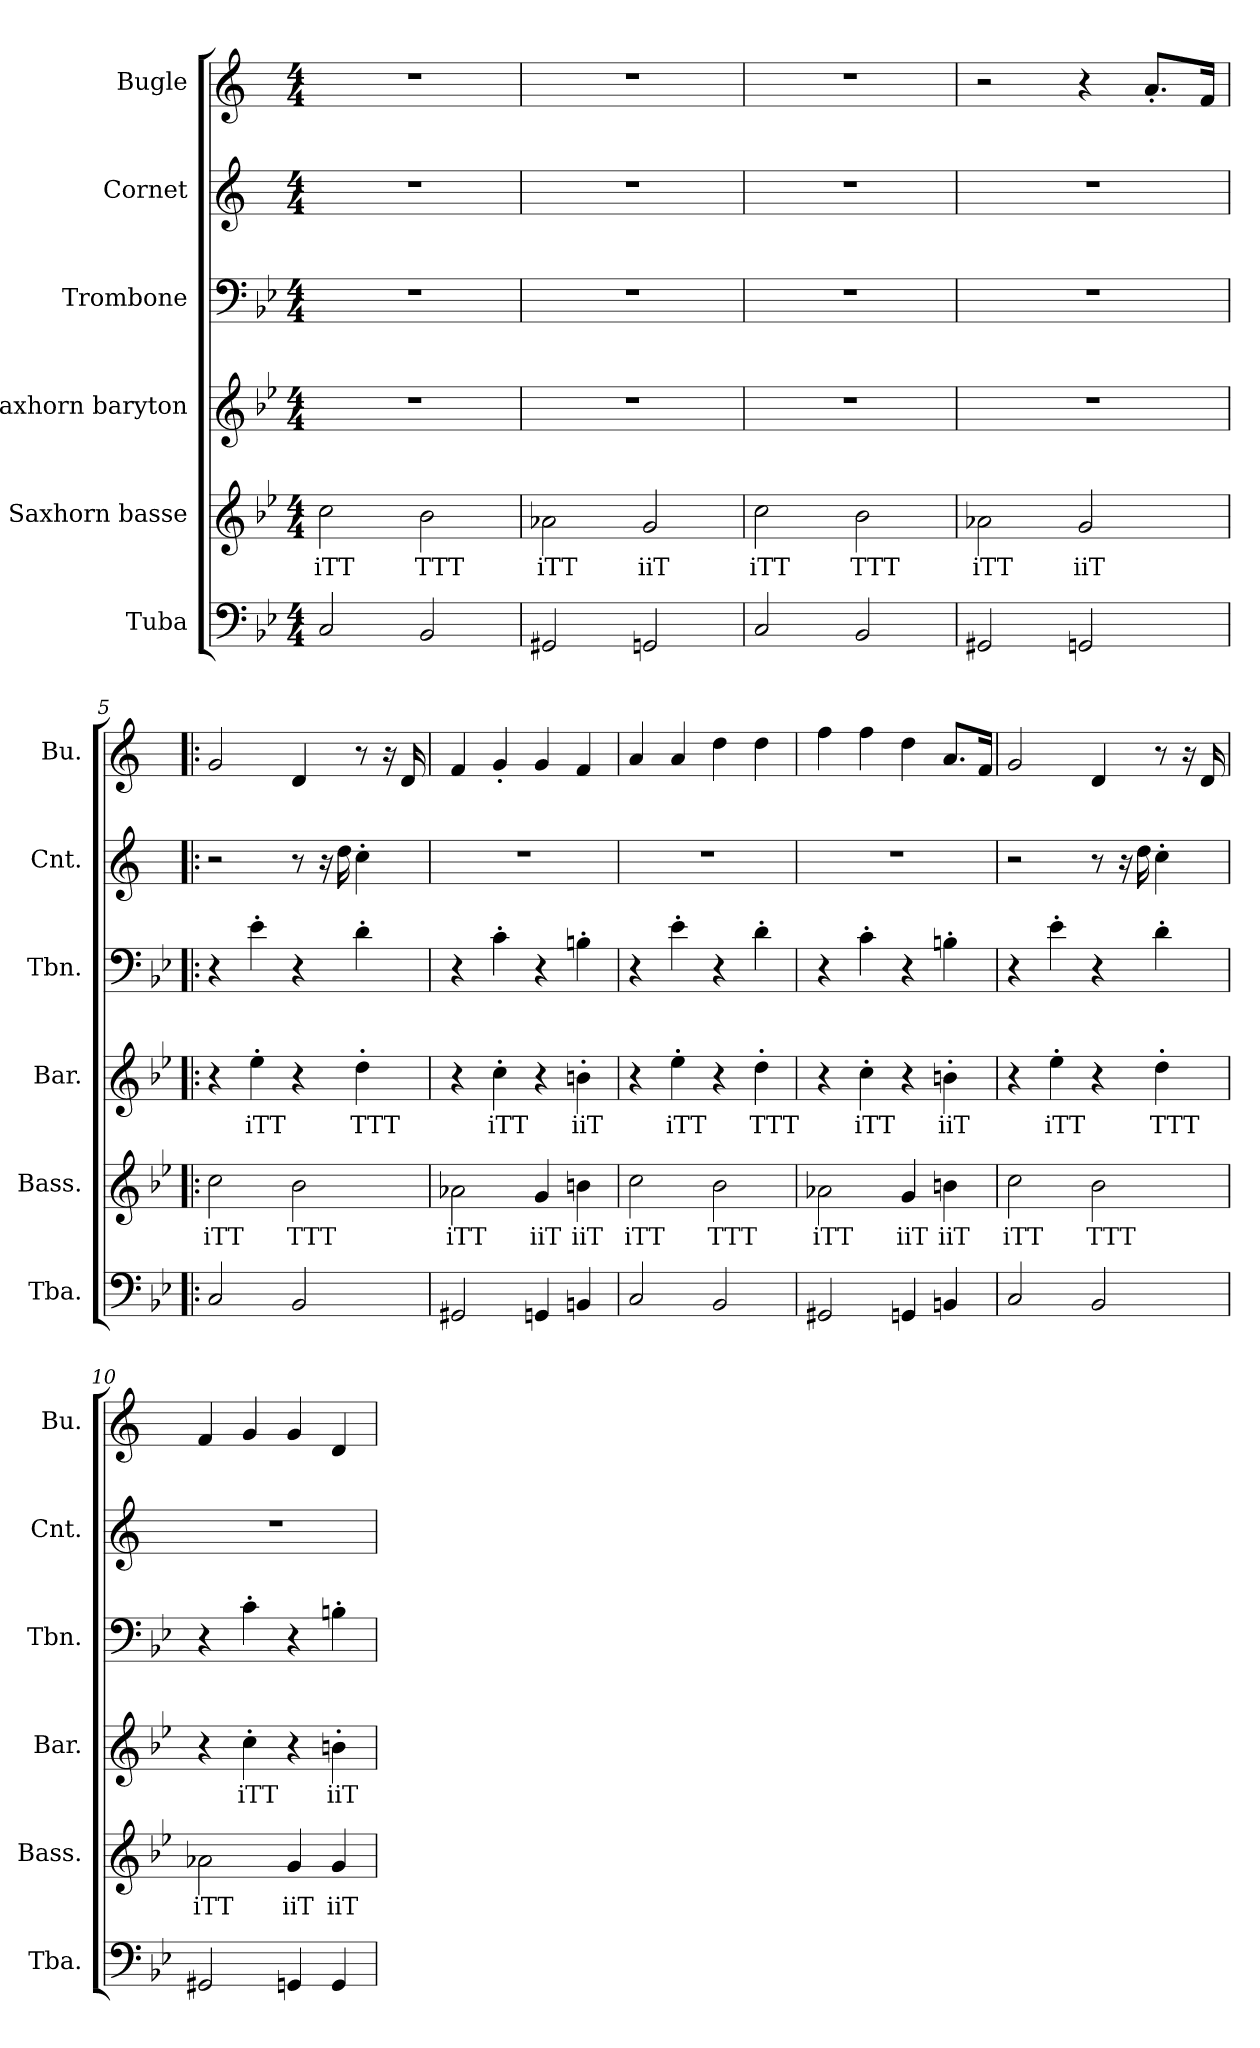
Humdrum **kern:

**kern	**kern	**text	**kern	**text	**kern	**kern	**kern
*part6	*part5	*part5	*part4	*part4	*part3	*part2	*part1
*staff6	*staff5	*staff5	*staff4	*staff4	*staff3	*staff2	*staff1
*I"Tuba	*I"Saxhorn basse	*	*I"saxhorn baryton	*	*I"Trombone	*I"Cornet	*I"Bugle
*I'Tba.	*I'Bass.	*	*I'Bar.	*	*I'Tbn.	*I'Cnt.	*I'Bu.
*clefF4	*clefG2	*	*clefG2	*	*clefF4	*clefG2	*clefG2
*	*ITrd8c14	*	*ITrd8c14	*	*	*ITrd1c2	*ITrd1c2
*k[b-e-]	*k[b-e-]	*	*k[b-e-]	*	*k[b-e-]	*k[b-e-]	*k[b-e-]
*M4/4	*M4/4	*	*M4/4	*	*M4/4	*M4/4	*M4/4
*MM170	*MM170	*	*MM170	*	*MM170	*MM170	*MM170
=1	=1	=1	=1	=1	=1	=1	=1
!	!	!LO:LY:b	!	!	!	!	!
2C/	2c\	iTT	1r	.	1r	1r	1r
!	!	!LO:LY:b	!	!	!	!	!
2BB-/	2B-\	TTT	.	.	.	.	.
=2	=2	=2	=2	=2	=2	=2	=2
!	!	!LO:LY:b	!	!	!	!	!
2GG#X/	2A-X\	iTT	1r	.	1r	1r	1r
!	!	!LO:LY:b	!	!	!	!	!
2GGn/	2G/	iiT	.	.	.	.	.
=3	=3	=3	=3	=3	=3	=3	=3
!	!	!LO:LY:b	!	!	!	!	!
2C/	2c\	iTT	1r	.	1r	1r	1r
!	!	!LO:LY:b	!	!	!	!	!
2BB-/	2B-\	TTT	.	.	.	.	.
=4	=4	=4	=4	=4	=4	=4	=4
!	!	!LO:LY:b	!	!	!	!	!
2GG#X/	2A-X\	iTT	1r	.	1r	1r	2r
!	!	!LO:LY:b	!	!	!	!	!
2GGn/	2G/	iiT	.	.	.	.	4r
.	.	.	.	.	.	.	8.g'/L
.	.	.	.	.	.	.	16e-/Jk
=5!|:	=5!|:	=5!|:	=5!|:	=5!|:	=5!|:	=5!|:	=5!|:
!	!	!LO:LY:b	!	!	!	!	!
2C/	2c\	iTT	4r	.	4r	2r	2f/
!	!	!	!	!LO:LY:b	!	!	!
.	.	.	4e-'\	iTT	4e-'\	.	.
!	!	!LO:LY:b	!	!	!	!	!
2BB-/	2B-\	TTT	4r	.	4r	8r	4c/
.	.	.	.	.	.	16r	.
.	.	.	.	.	.	16cc\	.
!	!	!	!	!LO:LY:b	!	!	!
.	.	.	4d'\	TTT	4d'\	4b-'\	8r
.	.	.	.	.	.	.	16r
.	.	.	.	.	.	.	16c/
!!LO:LB:g=z
=6	=6	=6	=6	=6	=6	=6	=6
!	!	!LO:LY:b	!	!	!	!	!
2GG#X/	2A-X\	iTT	4r	.	4r	1r	4e-/
!	!	!	!	!LO:LY:b	!	!	!
.	.	.	4c'\	iTT	4c'\	.	4f'/
!	!	!LO:LY:b	!	!	!	!	!
4GGn/	4G/	iiT	4r	.	4r	.	4f/
!	!	!LO:LY:b	!	!LO:LY:b	!	!	!
4BBn/	4Bn\	iiT	4Bn'\	iiT	4Bn'\	.	4e-/
=7	=7	=7	=7	=7	=7	=7	=7
!	!	!LO:LY:b	!	!	!	!	!
2C/	2c\	iTT	4r	.	4r	1r	4g/
!	!	!	!	!LO:LY:b	!	!	!
.	.	.	4e-'\	iTT	4e-'\	.	4g/
!	!	!LO:LY:b	!	!	!	!	!
2BB-/	2B-\	TTT	4r	.	4r	.	4cc\
!	!	!	!	!LO:LY:b	!	!	!
.	.	.	4d'\	TTT	4d'\	.	4cc\
=8	=8	=8	=8	=8	=8	=8	=8
!	!	!LO:LY:b	!	!	!	!	!
2GG#X/	2A-X\	iTT	4r	.	4r	1r	4ee-\
!	!	!	!	!LO:LY:b	!	!	!
.	.	.	4c'\	iTT	4c'\	.	4ee-\
!	!	!LO:LY:b	!	!	!	!	!
4GGn/	4G/	iiT	4r	.	4r	.	4cc\
!	!	!LO:LY:b	!	!LO:LY:b	!	!	!
4BBn/	4Bn\	iiT	4Bn'\	iiT	4Bn'\	.	8.g/L
.	.	.	.	.	.	.	16e-/Jk
=9	=9	=9	=9	=9	=9	=9	=9
!	!	!LO:LY:b	!	!	!	!	!
2C/	2c\	iTT	4r	.	4r	2r	2f/
!	!	!	!	!LO:LY:b	!	!	!
.	.	.	4e-'\	iTT	4e-'\	.	.
!	!	!LO:LY:b	!	!	!	!	!
2BB-/	2B-\	TTT	4r	.	4r	8r	4c/
.	.	.	.	.	.	16r	.
.	.	.	.	.	.	16cc\	.
!	!	!	!	!LO:LY:b	!	!	!
.	.	.	4d'\	TTT	4d'\	4b-'\	8r
.	.	.	.	.	.	.	16r
.	.	.	.	.	.	.	16c/
=10	=10	=10	=10	=10	=10	=10	=10
!	!	!LO:LY:b	!	!	!	!	!
2GG#X/	2A-X\	iTT	4r	.	4r	1r	4e-/
!	!	!	!	!LO:LY:b	!	!	!
.	.	.	4c'\	iTT	4c'\	.	4f/
!	!	!LO:LY:b	!	!	!	!	!
4GGn/	4G/	iiT	4r	.	4r	.	4f/
!	!	!LO:LY:b	!	!LO:LY:b	!	!	!
4GG/	4G/	iiT	4Bn'\	iiT	4Bn'\	.	4c/
=	=	=	=	=	=	=	=
*-	*-	*-	*-	*-	*-	*-	*-
